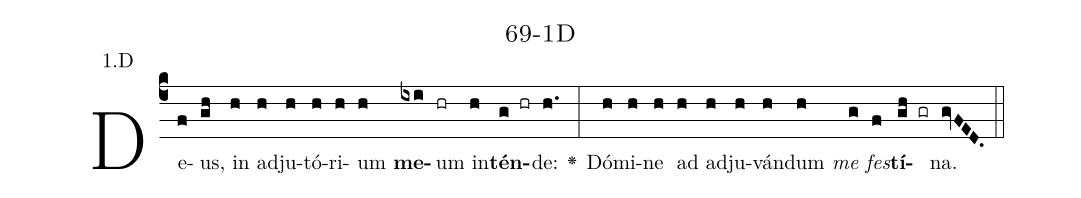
name: 69-1D;
annotation: 1.D;
%%
(c4)De(f)us,(gh) in(h) ad(h)ju(h)tó(h)ri(h)um(h) <b>me</b>(ixi)um(hr) in(h)<b>tén</b>(g hr)de:(h.) <v>\greheightstar</v>(:) Dó(h)mi(h)ne(h) ad(h) ad(h)ju(h)ván(h)dum(h) <i>me</i>(g) <i>fes</i>(f)<b>tí</b>(gh gr)na.(gvFED.) (::)


%E(h) u(h) o(g) u(f) a(gh) e.(gvFED.) (::)
